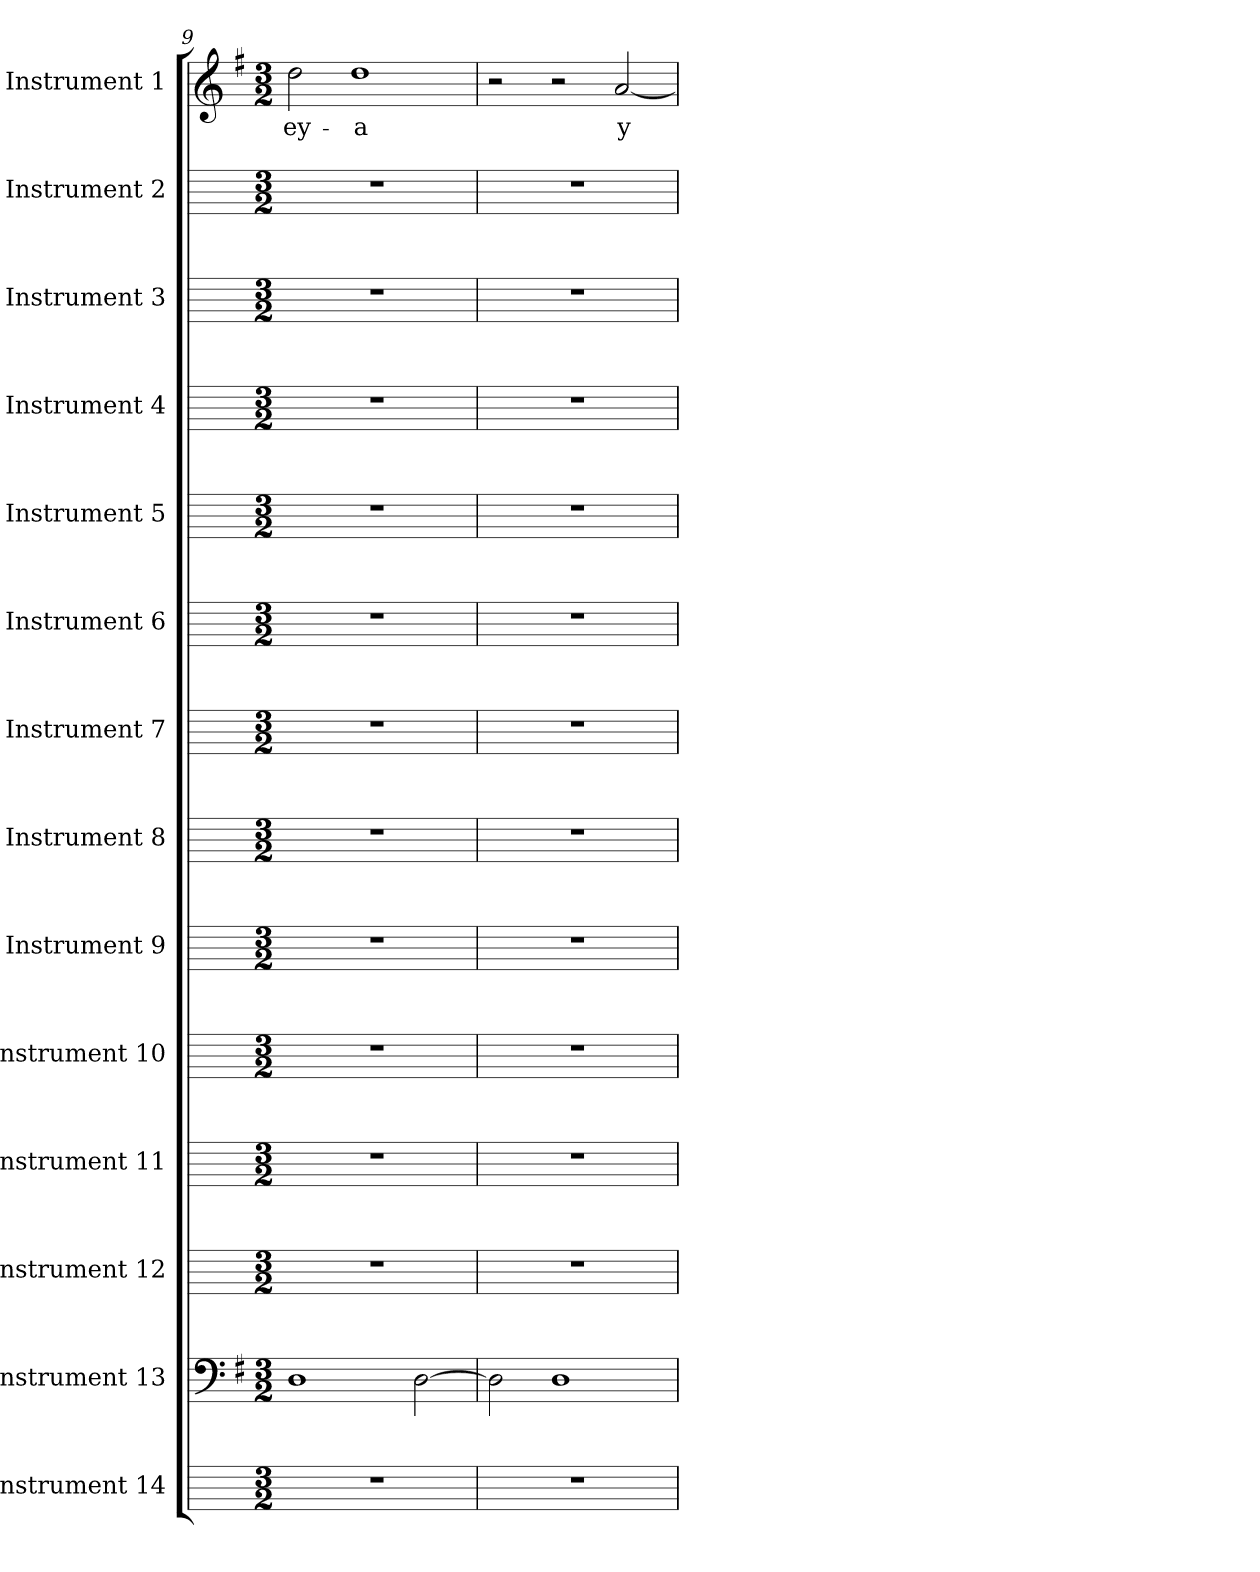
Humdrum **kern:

**kern	**kern	**kern	**kern	**kern	**kern	**kern	**kern	**kern	**kern	**kern	**kern	**kern	**kern	**text
*part14	*part13	*part12	*part11	*part10	*part9	*part8	*part7	*part6	*part5	*part4	*part3	*part2	*part1	*part1
*staff14	*staff13	*staff12	*staff11	*staff10	*staff9	*staff8	*staff7	*staff6	*staff5	*staff4	*staff3	*staff2	*staff1	*staff1
*I"Instrument 14	*I"Instrument 13	*I"Instrument 12	*I"Instrument 11	*I"Instrument 10	*I"Instrument 9	*I"Instrument 8	*I"Instrument 7	*I"Instrument 6	*I"Instrument 5	*I"Instrument 4	*I"Instrument 3	*I"Instrument 2	*I"Instrument 1	*
!!LO:LB:g=z
*	*clefF4	*	*	*	*	*	*	*	*	*	*	*	*clefG2	*
*k[]	*k[f#]	*k[]	*k[]	*k[]	*k[]	*k[]	*k[]	*k[]	*k[]	*k[]	*k[]	*k[]	*k[f#]	*
*C:	*G:	*C:	*C:	*C:	*C:	*C:	*C:	*C:	*C:	*C:	*C:	*C:	*G:	*
*M3/2	*M3/2	*M3/2	*M3/2	*M3/2	*M3/2	*M3/2	*M3/2	*M3/2	*M3/2	*M3/2	*M3/2	*M3/2	*M3/2	*
=9	=9	=9	=9	=9	=9	=9	=9	=9	=9	=9	=9	=9	=9	=9
!	!	!	!	!	!	!	!	!	!	!	!	!	!	!LO:LY:b:cj
1.r	1D	1.r	1.r	1.r	1.r	1.r	1.r	1.r	1.r	1.r	1.r	1.r	2dd\	-ey-
!	!	!	!	!	!	!	!	!	!	!	!	!	!	!LO:LY:b:cj
.	.	.	.	.	.	.	.	.	.	.	.	.	1dd	-a
.	[>2D\	.	.	.	.	.	.	.	.	.	.	.	.	.
=10	=10	=10	=10	=10	=10	=10	=10	=10	=10	=10	=10	=10	=10	=10
1.r	2D\]	1.r	1.r	1.r	1.r	1.r	1.r	1.r	1.r	1.r	1.r	1.r	2r	.
.	1D	.	.	.	.	.	.	.	.	.	.	.	2r	.
!	!	!	!	!	!	!	!	!	!	!	!	!	!	!LO:LY:b:cj
.	.	.	.	.	.	.	.	.	.	.	.	.	[<2a/	y
=	=	=	=	=	=	=	=	=	=	=	=	=	=	=
*-	*-	*-	*-	*-	*-	*-	*-	*-	*-	*-	*-	*-	*-	*-
